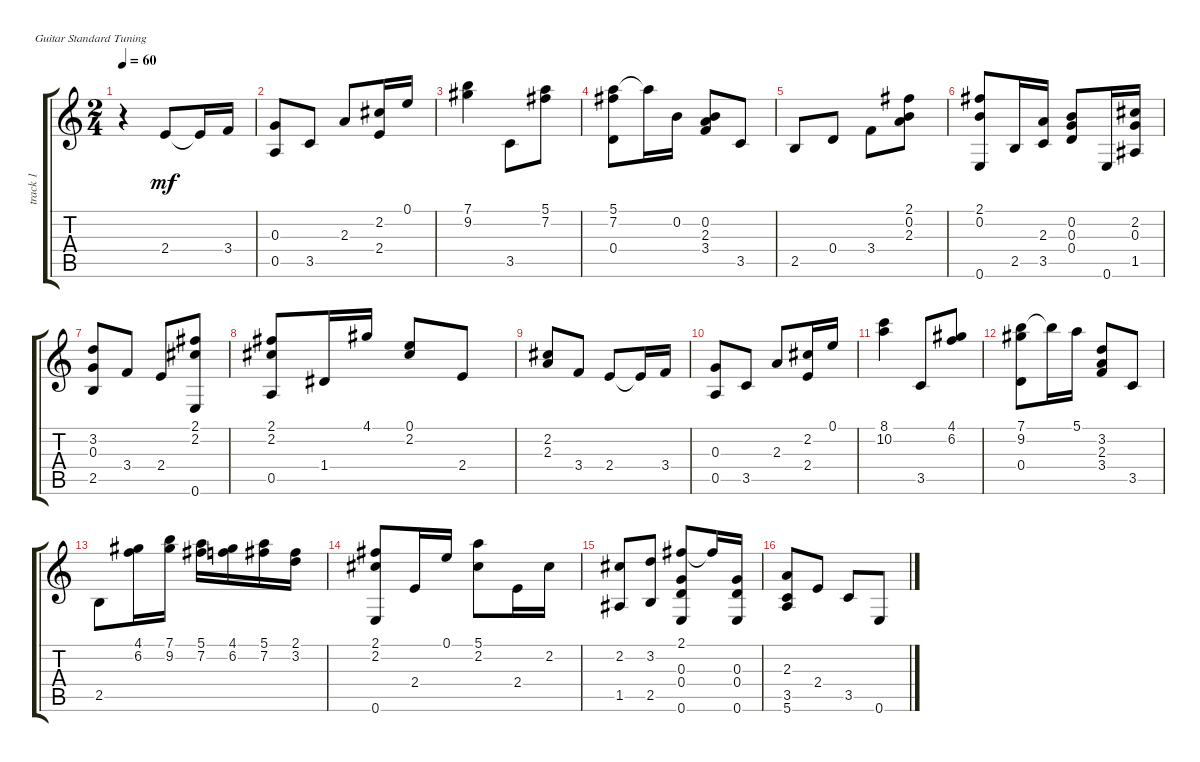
\defaultSystemsLayout 4
\track ("NylonGuitar" "track 1") {instrument acousticguitarnylon}
\staff {score tabs}
\tuning (E4 B3 G3 D3 A2 E2)
\ts (2 4)
\tempo 60
\clef g2
\ks c
r.4{dy mf instrument acousticguitarnylon} 2.4.8 2.4{t}.16 3.4.16 |
(0.5 0.3).8 3.5.8 2.3.8 (2.4 2.2).16 0.1.16 |
(7.1 9.2).4 3.5.8 (7.2 5.1).8 |
(0.4 7.2 5.1).8 5.1{t}.16 0.2.16 (0.2 3.4 2.3).8 3.5.8 |
2.5.8 0.4.8 3.4.8 (2.3 0.2 2.1).8 |
(0.6 0.2 2.1).8 2.5.16 (3.5 2.3).16 (0.4 0.3 0.2).8 0.6.16 (1.5 0.3 2.2).16 |
(2.5 0.3 3.2).8 3.4.8 2.4.8 (0.6 2.2 2.1).8 |
(0.5 2.2 2.1).8 1.4.16 4.1.16 (2.2 0.1).8 2.4.8 |
(2.3 2.2).8 3.4.8 2.4.8 2.4{t}.16 3.4.16 |
(0.5 0.3).8 3.5.8 2.3.8 (2.4 2.2).16 0.1.16 |
(10.2 8.1).4 3.5.8 (6.2 4.1).8 |
(0.4 9.2 7.1).8 7.1{t}.16 5.1.16 (3.4 2.3 3.2).8 3.5.8 |
2.5.8 (6.2 4.1).16 (9.2 7.1).16 (7.2 5.1).16 (6.2 4.1).16 (7.2 5.1).16 (3.2 2.1).16 |
(0.6 2.2 2.1).8 2.4.16 0.1.16 (2.2 5.1).8 2.4.16 2.2.16 |
(1.5 2.2).8 (2.5 3.2).8 (0.6 0.4 0.3 2.1).8 2.1{t}.16 (0.6 0.4 0.3).16 |
(5.6 3.5 2.3).8 2.4.8 3.5.8 0.6.8
